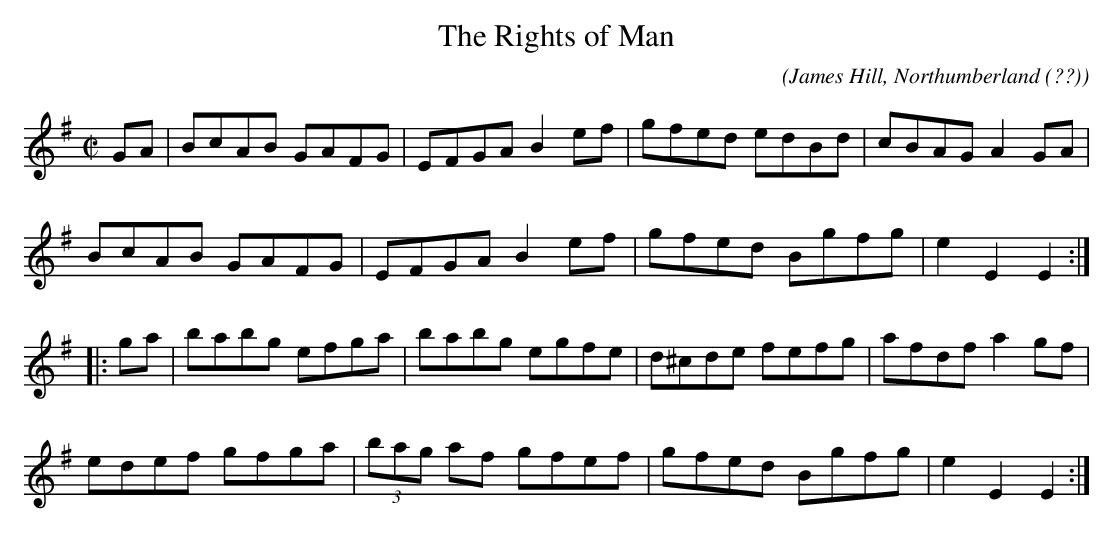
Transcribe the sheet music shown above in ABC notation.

X:1
T:Rights of Man, The
C:(James Hill, Northumberland (??))
M:C|
K:Em
GA|BcAB GAFG|EFGA B2ef|gfed edBd|cBAG A2GA|
BcAB GAFG|EFGA B2ef|gfed Bgfg|e2E2 E2:|
|:ga|babg efga|babg egfe|d^cde fefg|afdf a2gf|
edef gfga|(3bag af gfef|gfed Bgfg|e2E2 E2:|
